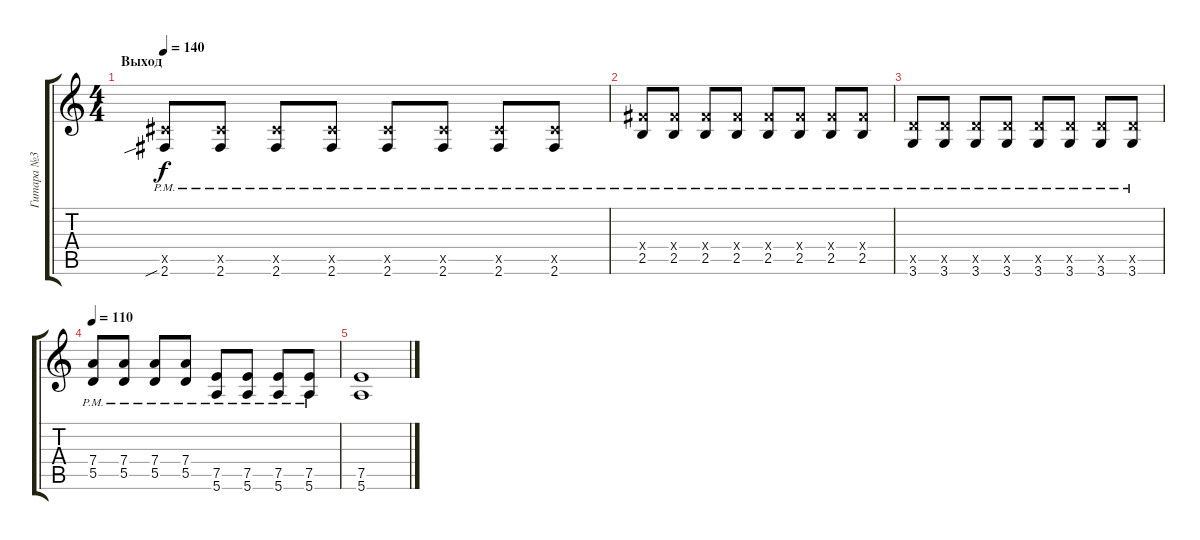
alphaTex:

\track ("Гитара №3" "Гитара №3") {instrument distortionguitar}
\staff {score tabs}
\tuning (E4 B3 G3 D3 A2 E2) {hide}
\ts (4 4)
\section ("" "Выход")
\tempo 140
\clef g2
\ks c
(4.5{x} 2.6{sib pm}).8{dy f} (4.5{x} 2.6{pm}).8 (4.5{x} 2.6{pm}).8 (4.5{x} 2.6{pm}).8 (4.5{x} 2.6{pm}).8 (4.5{x} 2.6{pm}).8 (4.5{x} 2.6{pm}).8 (4.5{x} 2.6{pm}).8 |
(4.4{x} 2.5{pm}).8 (4.4{x} 2.5{pm}).8 (4.4{x} 2.5{pm}).8 (4.4{x} 2.5{pm}).8 (4.4{x} 2.5{pm}).8 (4.4{x} 2.5{pm}).8 (4.4{x} 2.5{pm}).8 (4.4{x} 2.5{pm}).8 |
(5.5{x} 3.6{pm}).8 (5.5{x} 3.6{pm}).8 (5.5{x} 3.6{pm}).8 (5.5{x} 3.6{pm}).8 (5.5{x} 3.6{pm}).8 (5.5{x} 3.6{pm}).8 (5.5{x} 3.6{pm}).8 (5.5{x} 3.6{pm}).8 |
\tempo 110
(7.4{pm} 5.5{pm}).8 (7.4{pm} 5.5{pm}).8 (7.4{pm} 5.5{pm}).8 (7.4{pm} 5.5{pm}).8 (7.5{pm} 5.6{pm}).8 (7.5{pm} 5.6{pm}).8 (7.5{pm} 5.6{pm}).8 (7.5{pm} 5.6{pm}).8 |
(7.5 5.6).1
